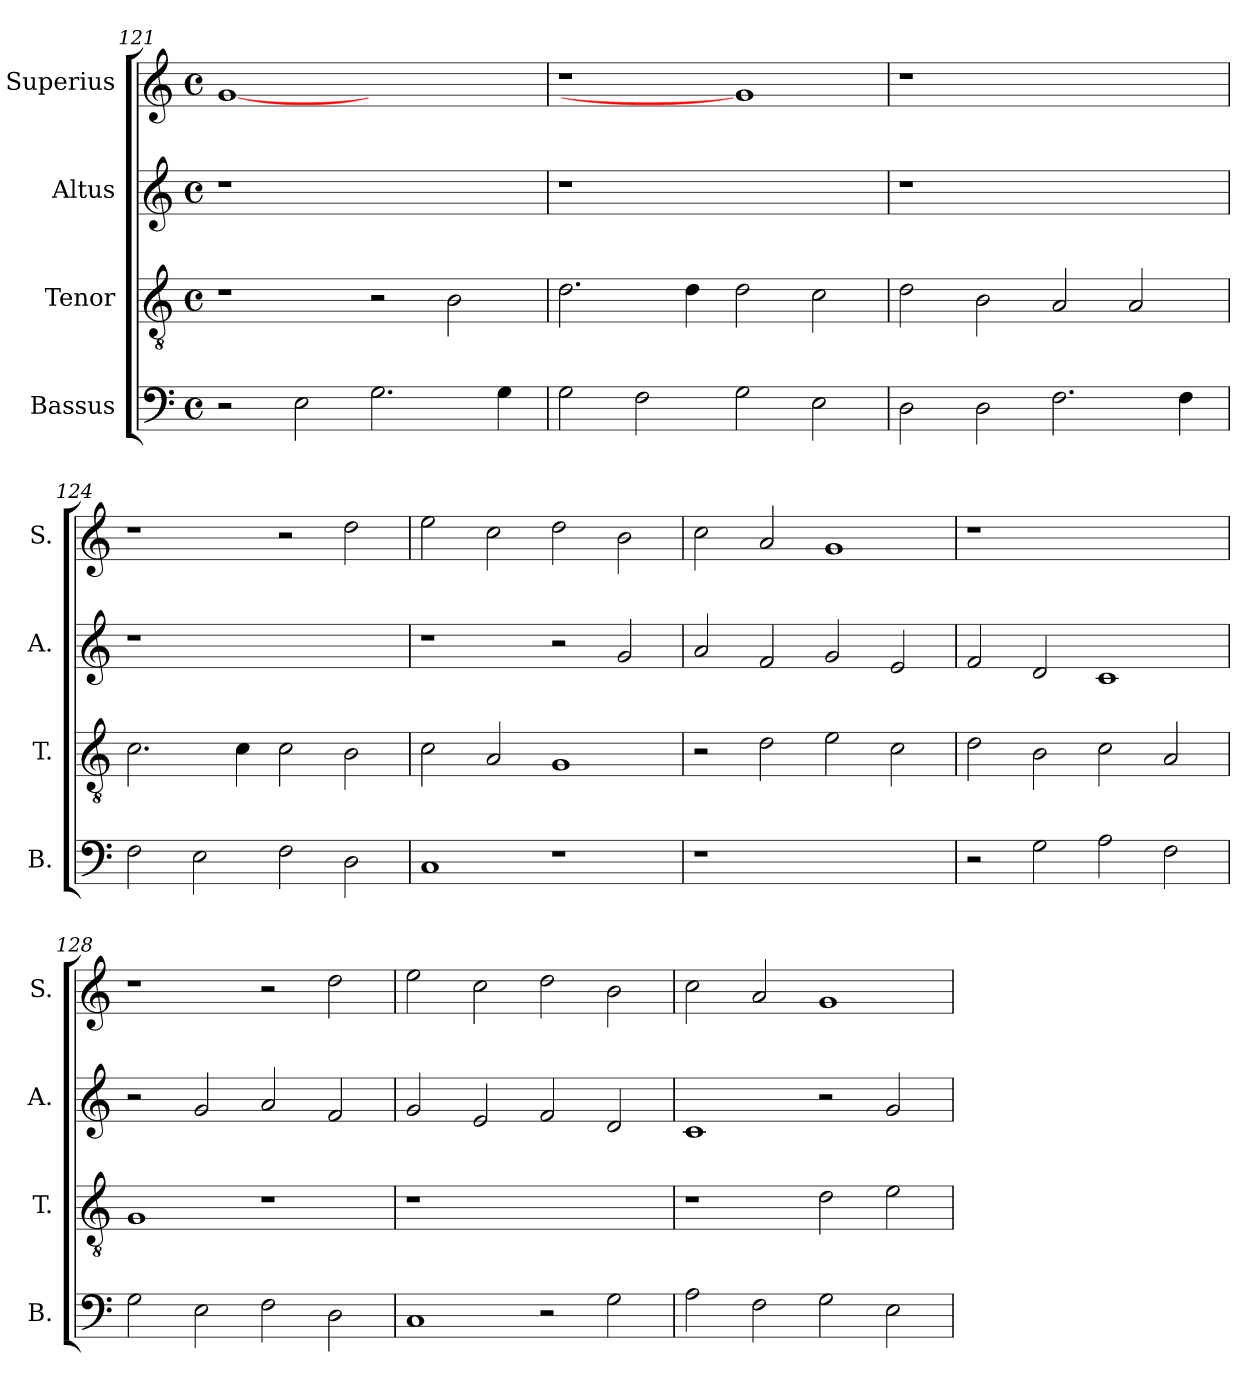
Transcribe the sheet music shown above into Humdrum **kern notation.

**kern	**kern	**kern	**kern
*part4	*part3	*part2	*part1
*staff4	*staff3	*staff2	*staff1
*I"Bassus	*I"Tenor	*I"Altus	*I"Superius
*I'B.	*I'T.	*I'A.	*I'S.
*clefF4	*clefGv2	*clefG2	*clefG2
*	*ITrd7c12	*	*
*k[]	*k[]	*k[]	*k[]
*C:	*C:	*C:	*C:
*M4/4	*M4/4	*M4/4	*M4/4
*met(c)	*met(c)	*met(c)	*met(c)
=121	=121	=121	=121
!	!	!LO:N:vis=1	!
2r	1r	1r	[1gi
2Ei\	.	.	.
2.Gi\	2r	1ryy	1ryy
.	2BBi\	.	.
4Gi\	.	.	.
=122	=122	=122	=122
!	!	!LO:N:vis=1	!LO:N:vis=1
2Gi\	2.Di\	1r	1r
2Fi\	.	.	.
.	4Di\	.	.
2Gi\	2Di\	1ryy	1gi]
2Ei\	2Ci\	.	.
=123	=123	=123	=123
!	!	!LO:N:vis=1	!LO:N:vis=1
2Di\	2Di\	1r	1r
2Di\	2BBi\	.	.
2.Fi\	2AAi/	1ryy	1ryy
.	2AAi/	.	.
4Fi\	.	.	.
!!LO:LB:g=z
=124	=124	=124	=124
!	!	!LO:N:vis=1	!
2Fi\	2.Ci\	1r	1r
2Ei\	.	.	.
.	4Ci\	.	.
2Fi\	2Ci\	1ryy	2r
2Di\	2BBi\	.	2ddi\
=125	=125	=125	=125
1Ci	2Ci\	1r	2eei\
.	2AAi/	.	2cci\
1r	1GGi	2r	2ddi\
.	.	2gi/	2bi\
=126	=126	=126	=126
!LO:N:vis=1	!	!	!
1r	2r	2ai/	2cci\
.	2Di\	2fi/	2ai/
1ryy	2Ei\	2gi/	1gi
.	2Ci\	2ei/	.
=127	=127	=127	=127
!	!	!	!LO:N:vis=1
2r	2Di\	2fi/	1r
2Gi\	2BBi\	2di/	.
2Ai\	2Ci\	1ci	1ryy
2Fi\	2AAi/	.	.
=128	=128	=128	=128
2Gi\	1GGi	2r	1r
2Ei\	.	2gi/	.
2Fi\	1r	2ai/	2r
2Di\	.	2fi/	2ddi\
!!LO:LB:g=z
=129	=129	=129	=129
!	!LO:N:vis=1	!	!
1Ci	1r	2gi/	2eei\
.	.	2ei/	2cci\
2r	1ryy	2fi/	2ddi\
2Gi\	.	2di/	2bi\
=130	=130	=130	=130
2Ai\	1r	1ci	2cci\
2Fi\	.	.	2ai/
2Gi\	2Di\	2r	1gi
2Ei\	2Ei\	2gi/	.
=	=	=	=
*-	*-	*-	*-
